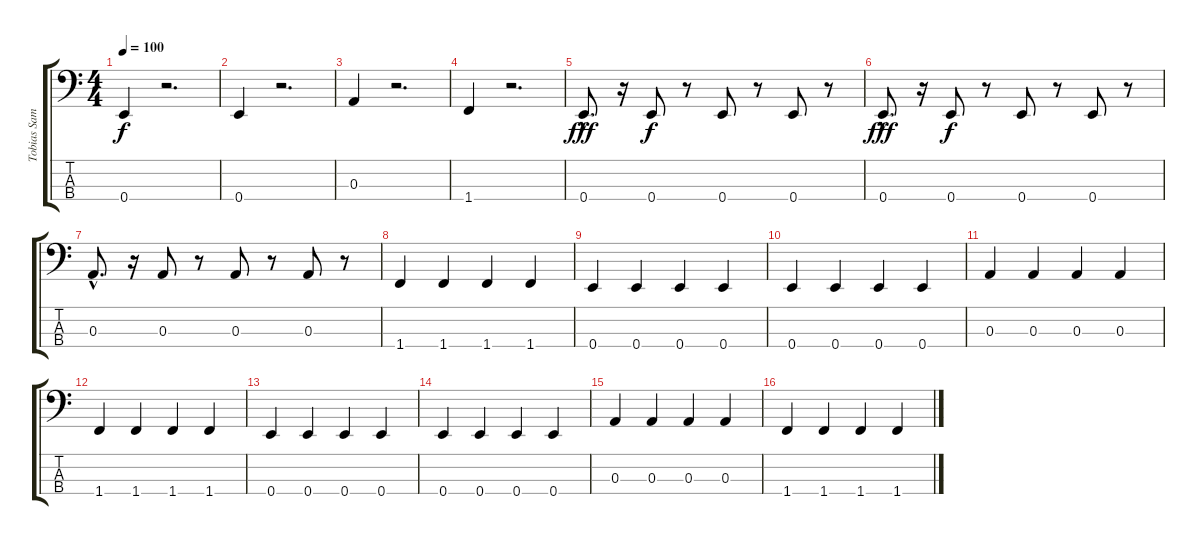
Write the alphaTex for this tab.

\track ("Tobias Sammet" "Tobias Sam") {instrument electricbassfinger}
\staff {score tabs}
\tuning (G2 D2 A1 E1) {hide}
\ts (4 4)
\tempo 100
\clef f4
\ks c
0.4.4{dy f} r.2{d} |
0.4.4 r.2{d} |
0.3.4 r.2{d} |
1.4.4 r.2{d} |
0.4{hac}.8{d dy fff} r.16 0.4.8{dy f} r.8 0.4.8 r.8 0.4.8 r.8 |
0.4{hac}.8{d dy fff} r.16 0.4.8{dy f} r.8 0.4.8 r.8 0.4.8 r.8 |
0.3{hac}.8{d} r.16 0.3.8 r.8 0.3.8 r.8 0.3.8 r.8 |
1.4.4 1.4.4 1.4.4 1.4.4 |
0.4.4 0.4.4 0.4.4 0.4.4 |
0.4.4 0.4.4 0.4.4 0.4.4 |
0.3.4 0.3.4 0.3.4 0.3.4 |
1.4.4 1.4.4 1.4.4 1.4.4 |
0.4.4 0.4.4 0.4.4 0.4.4 |
0.4.4 0.4.4 0.4.4 0.4.4 |
0.3.4 0.3.4 0.3.4 0.3.4 |
1.4.4 1.4.4 1.4.4 1.4.4
